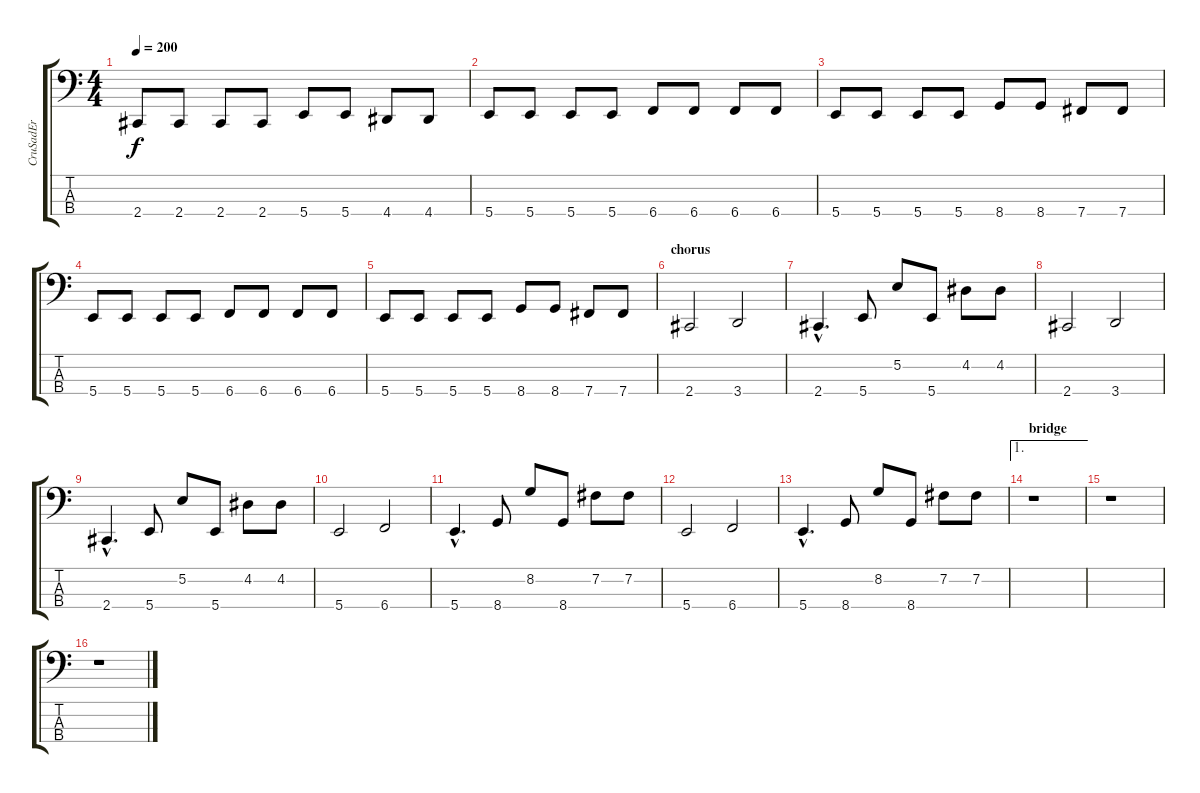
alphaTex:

\track ("CruSadEr" "CruSadEr") {instrument electricbassfinger}
\staff {score tabs}
\tuning (E2 B1 Gb1 B0) {hide}
\ts (4 4)
\tempo 200
\clef f4
\ks c
2.4.8{dy f} 2.4.8 2.4.8 2.4.8 5.4.8 5.4.8 4.4.8 4.4.8 |
5.4.8 5.4.8 5.4.8 5.4.8 6.4.8 6.4.8 6.4.8 6.4.8 |
5.4.8 5.4.8 5.4.8 5.4.8 8.4.8 8.4.8 7.4.8 7.4.8 |
5.4.8 5.4.8 5.4.8 5.4.8 6.4.8 6.4.8 6.4.8 6.4.8 |
5.4.8 5.4.8 5.4.8 5.4.8 8.4.8 8.4.8 7.4.8 7.4.8 |
\section ("" "chorus")
2.4.2{instrument slapbass2} 3.4.2 |
2.4{hac}.4{d} 5.4.8 5.2.8 5.4.8 4.2.8 4.2.8 |
2.4.2 3.4.2 |
2.4{hac}.4{d} 5.4.8 5.2.8 5.4.8 4.2.8 4.2.8 |
5.4.2 6.4.2 |
5.4{hac}.4{d} 8.4.8 8.2.8 8.4.8 7.2.8 7.2.8 |
5.4.2 6.4.2 |
5.4{hac}.4{d} 8.4.8 8.2.8 8.4.8 7.2.8 7.2.8 |
\ae 1
\section ("" "bridge")
r.1 |
r.1 |
r.1
